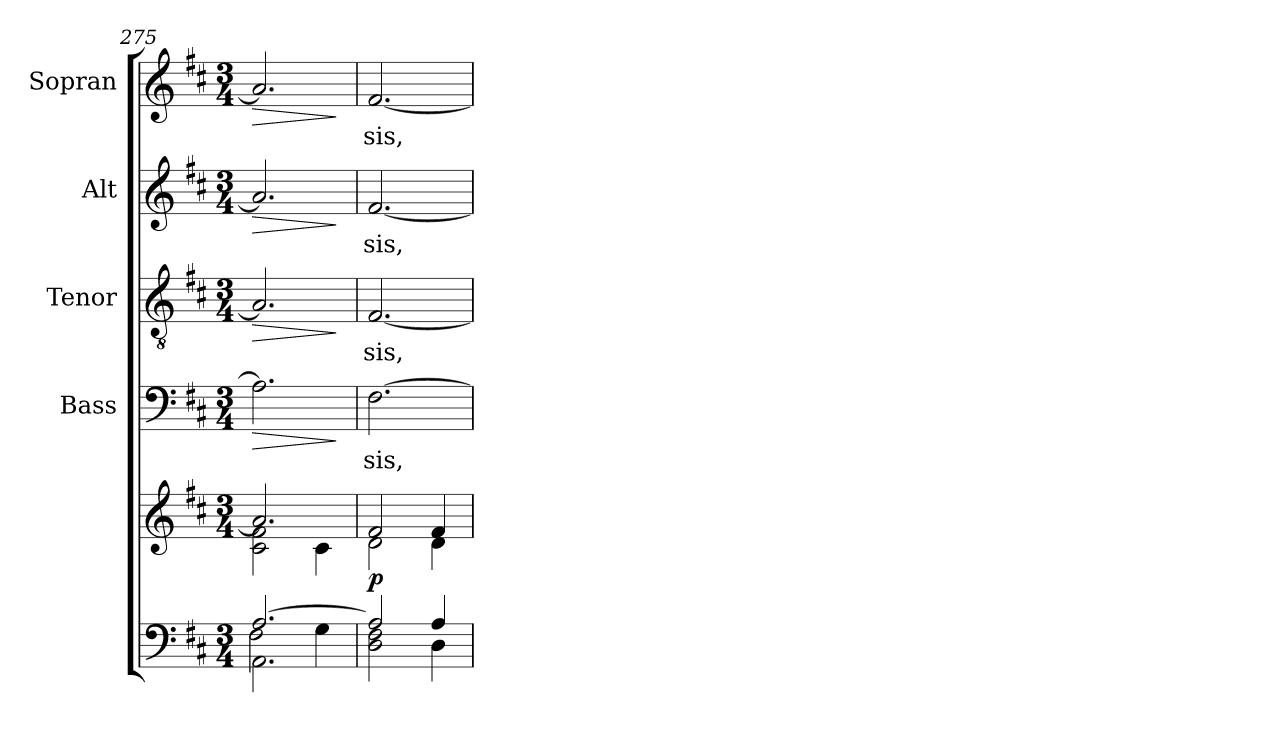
**kern	**kern	**dynam	**kern	**text	**dynam	**kern	**text	**dynam	**kern	**text	**dynam	**kern	**text	**dynam
*part5	*part5	*part5	*part4	*part4	*part4	*part3	*part3	*part3	*part2	*part2	*part2	*part1	*part1	*part1
*staff6	*staff5	*staff5/6	*staff4	*staff4	*staff4	*staff3	*staff3	*staff3	*staff2	*staff2	*staff2	*staff1	*staff1	*staff1
*	*	*	*I"Bass	*	*	*I"Tenor	*	*	*I"Alt	*	*	*I"Sopran	*	*
*	*	*	*I'B.	*	*	*I'T.	*	*	*I'A.	*	*	*I'S.	*	*
*clefF4	*clefG2	*	*clefF4	*	*	*clefGv2	*	*	*clefG2	*	*	*clefG2	*	*
*k[f#c#]	*k[f#c#]	*	*k[f#c#]	*	*	*k[f#c#]	*	*	*k[f#c#]	*	*	*k[f#c#]	*	*
*D:	*D:	*	*D:	*	*	*D:	*	*	*D:	*	*	*D:	*	*
*M3/4	*M3/4	*	*M3/4	*	*	*M3/4	*	*	*M3/4	*	*	*M3/4	*	*
=275	=275	=275	=275	=275	=275	=275	=275	=275	=275	=275	=275	=275	=275	=275
*^	*^	*	*	*	*	*	*	*	*	*	*	*	*	*
*	*^	*	*	*	*	*	*	*	*	*	*	*	*	*	*	*
!	!	!	!	!	!	!	!	!LO:HP:b	!	!	!LO:HP:b	!	!	!LO:HP:b	!	!	!LO:HP:b
[>2.A/	2.AA\	2F#\	2.a/]	2c#\ 2f#\	.	2.A\]	.	>	2.A/]	.	>	2.a/]	.	>	2.a/]	.	>
.	.	4G\	.	4c#\	.	.	.	.	.	.	.	.	.	.	.	.	.
*v	*v	*v	*	*	*	*	*	*	*	*	*	*	*	*	*	*	*
*	*v	*v	*	*	*	*	*	*	*	*	*	*	*	*	*
.	.	.	.	.	]	.	.	]	.	.	]	.	.	]
=276	=276	=276	=276	=276	=276	=276	=276	=276	=276	=276	=276	=276	=276	=276
*^	*^	*	*	*	*	*	*	*	*	*	*	*	*	*
!	!	!	!	!LO:DY:b	!	!LO:LY:b	!	!	!LO:LY:b	!	!	!LO:LY:b	!	!	!LO:LY:b	!
2A/]	2D\ 2F#\	2f#/	2d\	p	[2.F#\	-sis,	.	[2.F#/	-sis,	.	[2.f#/	-sis,	.	[2.f#/	-sis,	.
4A/	4D\	4f#/	4d\	.	.	.	.	.	.	.	.	.	.	.	.	.
*v	*v	*	*	*	*	*	*	*	*	*	*	*	*	*	*	*
*	*v	*v	*	*	*	*	*	*	*	*	*	*	*	*	*
=	=	=	=	=	=	=	=	=	=	=	=	=	=	=
*-	*-	*-	*-	*-	*-	*-	*-	*-	*-	*-	*-	*-	*-	*-
